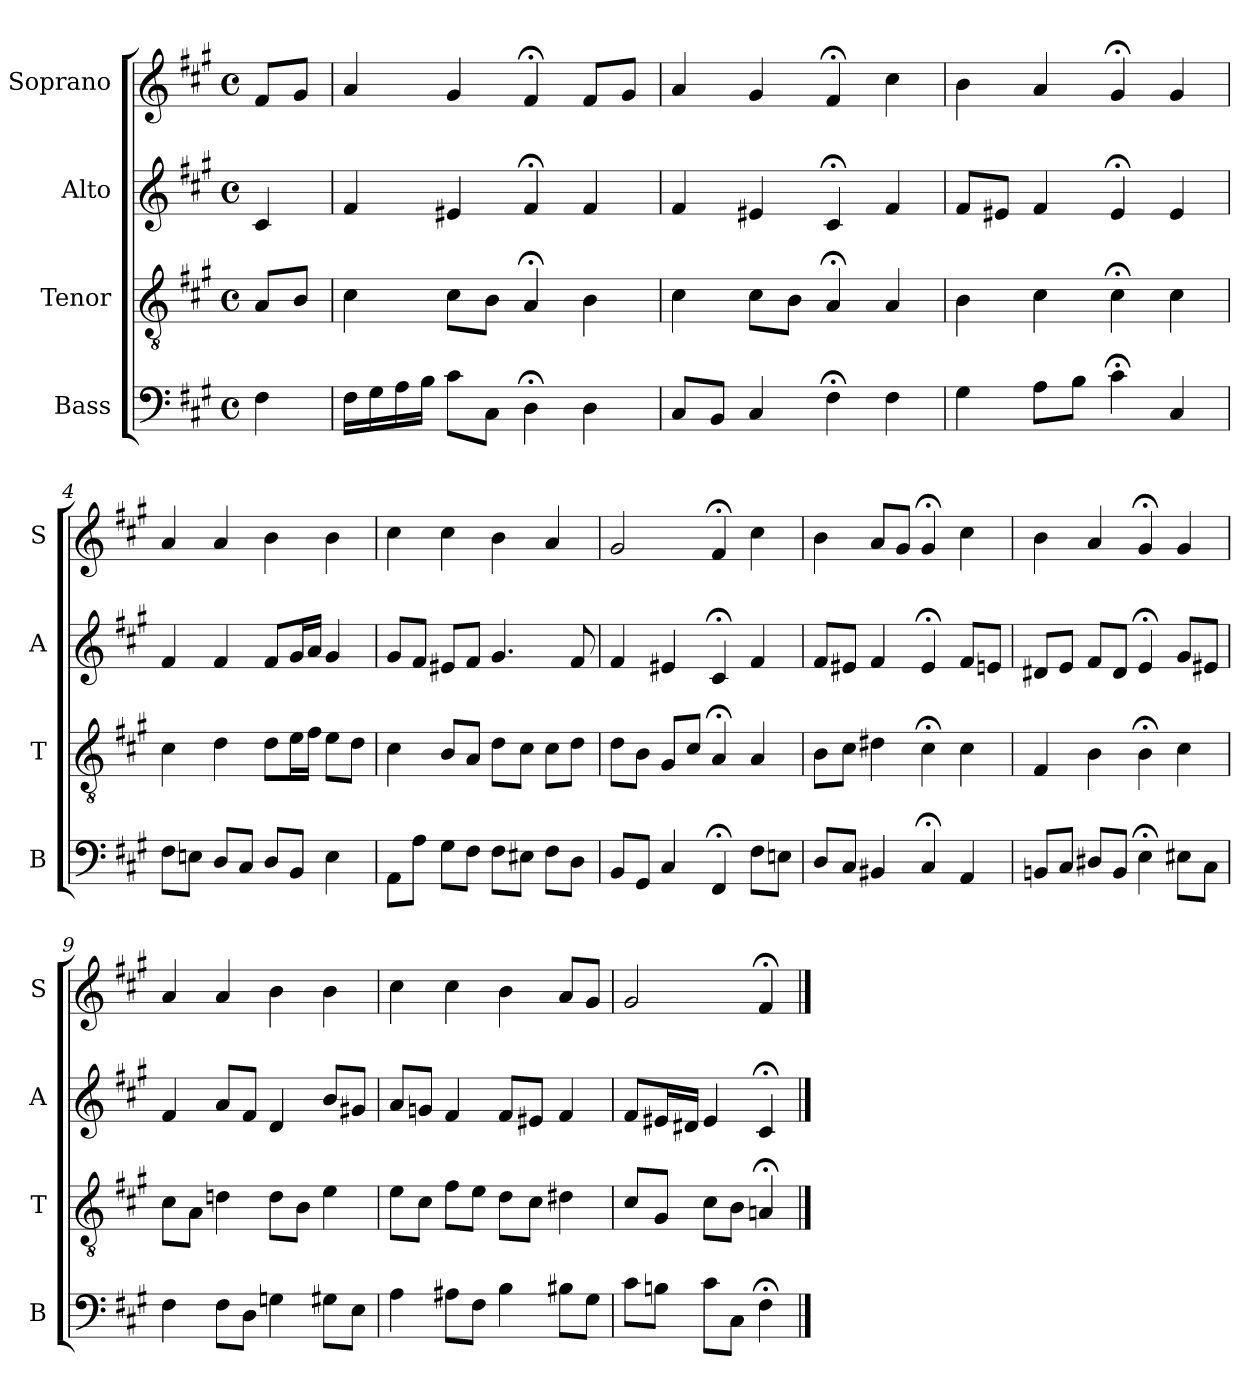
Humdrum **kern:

**kern	**kern	**kern	**kern
*part4	*part3	*part2	*part1
*staff4	*staff3	*staff2	*staff1
*I"Bass	*I"Tenor	*I"Alto	*I"Soprano
*I'B	*I'T	*I'A	*I'S
*clefF4	*clefGv2	*clefG2	*clefG2
*k[f#c#g#]	*k[f#c#g#]	*k[f#c#g#]	*k[f#c#g#]
*f#:	*f#:	*f#:	*f#:
*M4/4	*M4/4	*M4/4	*M4/4
*met(c)	*met(c)	*met(c)	*met(c)
*MM100	*MM100	*MM100	*MM100
=	=	=	=
4F#	8AL	4c#	8f#L
.	8BJ	.	8g#J
=1	=1	=1	=1
16F#LL	4c#	4f#	4a
16G#	.	.	.
16A	.	.	.
16BJJ	.	.	.
8c#L	8c#L	4e#X	4g#
8C#J	8BJ	.	.
4D;<	4A;<	4f#;<	4f#;<
4D	4B	4f#	8f#L
.	.	.	8g#J
=2	=2	=2	=2
8C#L	4c#	4f#	4a
8BBJ	.	.	.
4C#	8c#L	4e#X	4g#
.	8BJ	.	.
4F#;<	4A;<	4c#;<i	4f#;<i
4F#	4A	4f#i	4cc#i
=3	=3	=3	=3
4G#	4B	8f#L	4b
.	.	8e#XJ	.
8AL	4c#	4f#	4a
8BJ	.	.	.
4c#;<	4c#;<	4e#;<	4g#;<
4C#	4c#	4e#	4g#
=4	=4	=4	=4
8F#L	4c#	4f#	4a
8EnJ	.	.	.
8DL	4d	4f#	4a
8C#J	.	.	.
8DL	8dL	8f#L	4b
8BBJ	16eL	16g#L	.
.	16f#JJ	16aJJ	.
4E	8eL	4g#	4b
.	8dJ	.	.
=5	=5	=5	=5
8AAL	4c#	8g#L	4cc#
8AJ	.	8f#J	.
8G#L	8BL	8e#XL	4cc#
8F#J	8AJ	8f#J	.
8F#L	8dL	4.g#	4b
8E#XJ	8c#J	.	.
8F#L	8c#L	.	4a
8DJ	8dJ	8f#	.
=6	=6	=6	=6
8BBL	8dL	4f#	2g#
8GG#J	8BJ	.	.
4C#	8G#L	4e#X	.
.	8c#J	.	.
4FF#;<	4A;<	4c#;<i	4f#;<i
8F#L	4A	4f#i	4cc#i
8EnJ	.	.	.
=7	=7	=7	=7
8DL	8BL	8f#L	4b
8C#J	8c#J	8e#XJ	.
4BB#X	4d#X	4f#	8aL
.	.	.	8g#iJ
4C#;<	4c#;<	4e#;<i	4g#;<i
4AA	4c#	8f#iL	4cc#i
.	.	8enJ	.
=8	=8	=8	=8
8BBnL	4F#	8d#XL	4b
8C#J	.	8eJ	.
8D#XL	4Bi	8f#L	4a
8BBJ	.	8d#J	.
4E;<	4B;<i	4e;<i	4g#;<
8E#XL	4c#i	8g#iL	4g#
8C#J	.	8e#XJ	.
=9	=9	=9	=9
4F#	8c#L	4f#i	4a
.	8AiJ	.	.
8F#L	4dni	8aiL	4a
8DJ	.	8f#J	.
4Gn	8dL	4di	4b
.	8BiJ	.	.
8G#XL	4ei	8biL	4b
8EJ	.	8g#XJ	.
=10	=10	=10	=10
4A	8eL	8aL	4cc#
.	8c#J	8gnJ	.
8A#XL	8f#L	4f#	4cc#
8F#J	8eJ	.	.
4B	8dL	8f#L	4b
.	8c#J	8e#XJ	.
8B#XL	4d#X	4f#	8aL
8G#J	.	.	8g#J
=11	=11	=11	=11
8c#L	8c#L	8f#L	2g#
8BnJ	8G#J	16e#XL	.
.	.	16d#XJJ	.
8c#L	8c#L	4e#	.
8C#J	8BJ	.	.
4F#;<	4An;<	4c#;<	4f#;<
==	==	==	==
*-	*-	*-	*-
